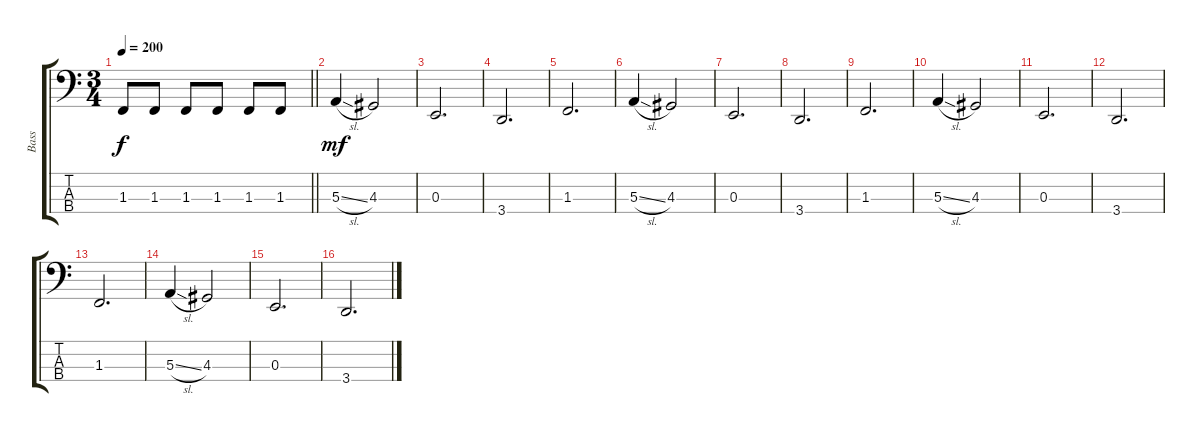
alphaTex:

\track ("Bass" "Bass") {instrument electricbasspick}
\staff {score tabs}
\tuning (D2 A1 E1 B0) {hide}
\ts (3 4)
\tempo 200
\clef f4
\barLineRight lightlight
\ks c
1.3.8{dy f} 1.3.8 1.3.8 1.3.8 1.3.8 1.3.8 |
5.3{sl}.4{dy mf} 4.3.2 |
0.3.2{d} |
3.4.2{d} |
1.3.2{d} |
5.3{sl}.4 4.3.2 |
0.3.2{d} |
3.4.2{d} |
1.3.2{d} |
5.3{sl}.4 4.3.2 |
0.3.2{d} |
3.4.2{d} |
1.3.2{d} |
5.3{sl}.4 4.3.2 |
0.3.2{d} |
3.4.2{d}
